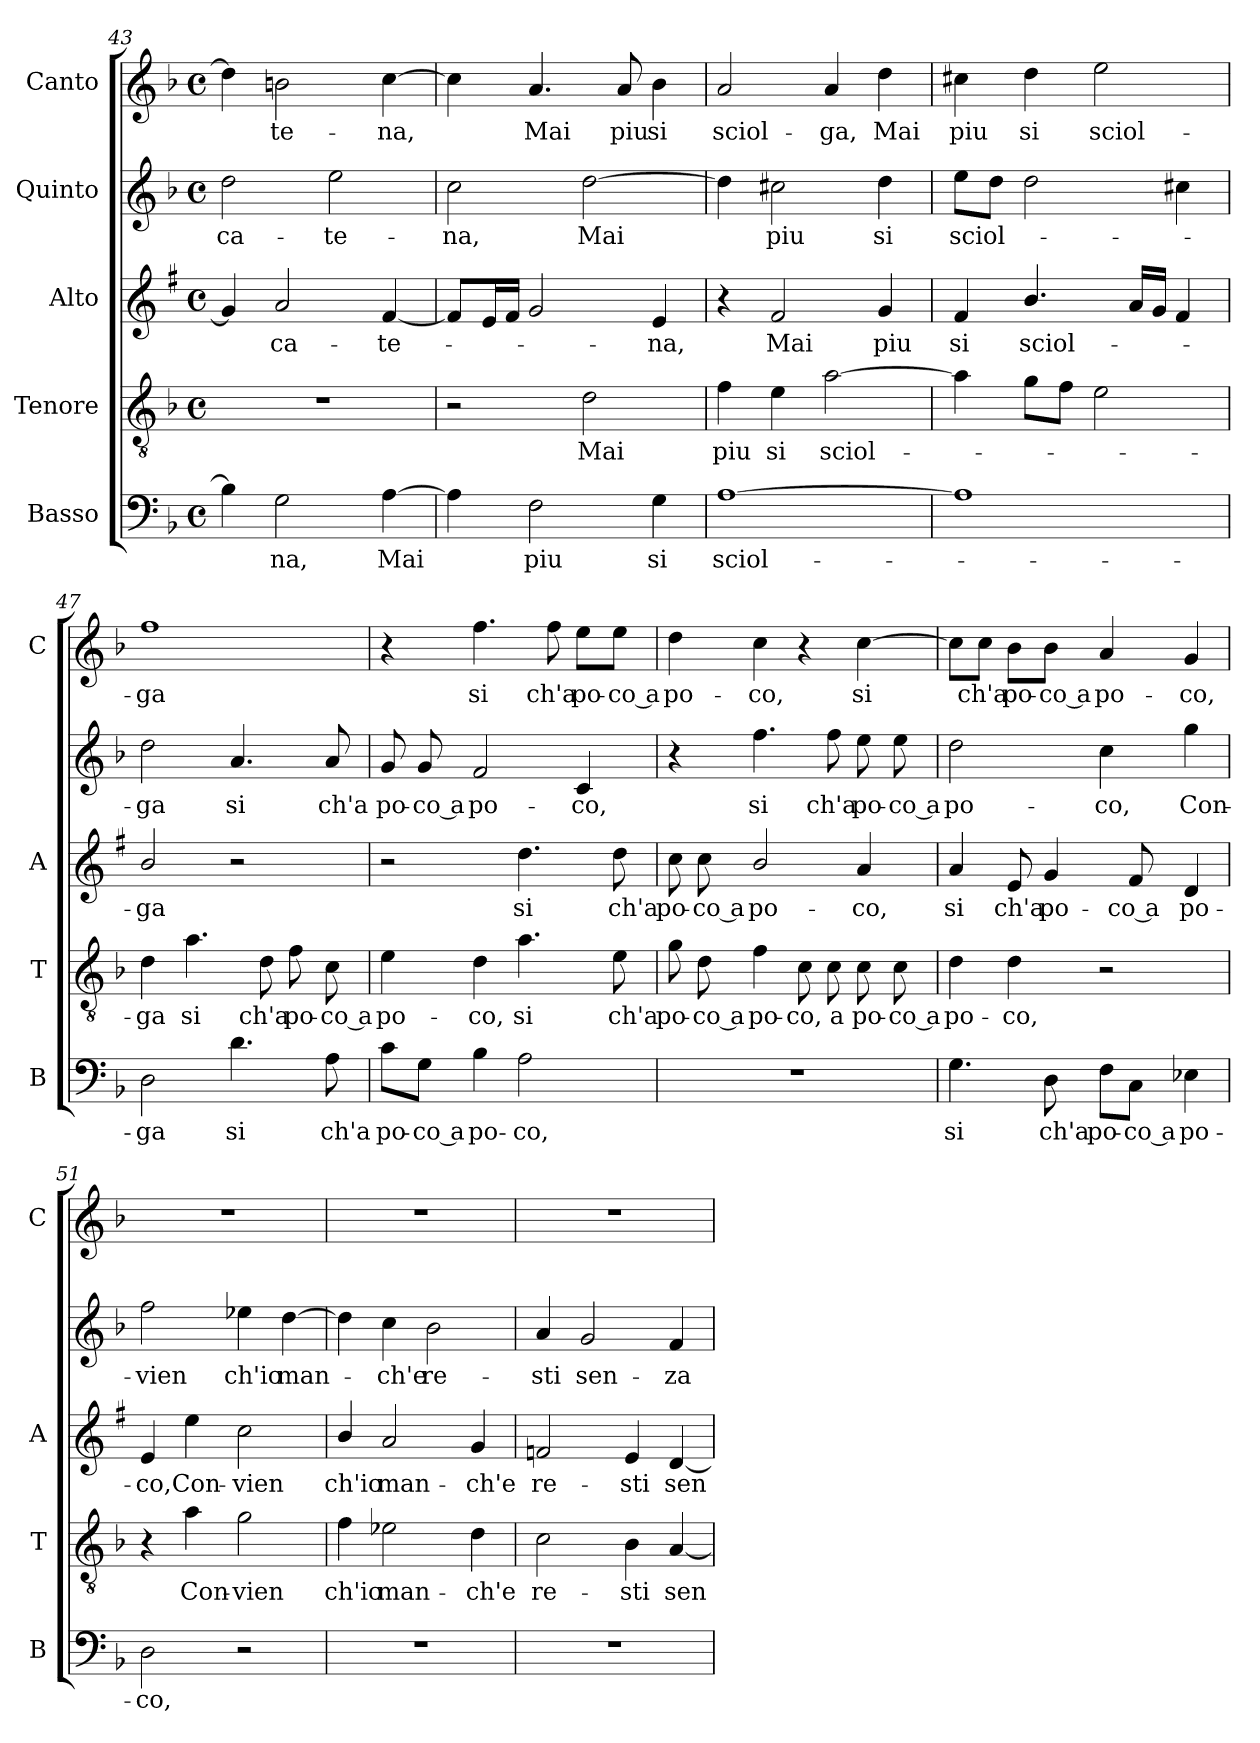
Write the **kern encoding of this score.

**kern	**text	**kern	**text	**kern	**text	**kern	**text	**kern	**text
*part5	*part5	*part4	*part4	*part3	*part3	*part2	*part2	*part1	*part1
*staff5	*staff5	*staff4	*staff4	*staff3	*staff3	*staff2	*staff2	*staff1	*staff1
*I"Basso	*	*I"Tenore	*	*I"Alto	*	*I"Quinto	*	*I"Canto	*
*I'B	*	*I'T	*	*I'A	*	*	*	*I'C	*
*clefF4	*	*clefGv2	*	*clefG2	*	*clefG2	*	*clefG2	*
*	*	*	*	*ITrd1c2	*	*	*	*	*
*k[b-]	*	*k[b-]	*	*k[b-]	*	*k[b-]	*	*k[b-]	*
*F:	*	*F:	*	*F:	*	*F:	*	*F:	*
*M4/4	*	*M4/4	*	*M4/4	*	*M4/4	*	*M4/4	*
*met(c)	*	*met(c)	*	*met(c)	*	*met(c)	*	*met(c)	*
=43	=43	=43	=43	=43	=43	=43	=43	=43	=43
!	!	!	!	!	!	!	!LO:LY:b	!	!
4B-\]	.	1r	.	4f/]	.	2dd\	ca-	4dd\]	.
!	!LO:LY:b	!	!	!	!LO:LY:b	!	!	!	!LO:LY:b
2G\	-na,	.	.	2g/	ca-	.	.	2bn\	-te-
!	!	!	!	!	!	!	!LO:LY:b	!	!
.	.	.	.	.	.	2ee\	-te-	.	.
!	!LO:LY:b	!	!	!	!LO:LY:b	!	!	!	!LO:LY:b
[4A\	Mai	.	.	[4e/	-te-	.	.	[4cc\	-na,
!!LO:PB:g=z
=44	=44	=44	=44	=44	=44	=44	=44	=44	=44
!	!	!	!	!	!	!	!LO:LY:b	!	!
4A\]	.	2r	.	8e/L]	.	2cc\	-na,	4cc\]	.
.	.	.	.	16d/L	.	.	.	.	.
.	.	.	.	16e/JJ	.	.	.	.	.
!	!LO:LY:b	!	!	!	!	!	!	!	!LO:LY:b
2F\	piu	.	.	2f/	.	.	.	4.a/	Mai
!	!	!	!LO:LY:b	!	!	!	!LO:LY:b	!	!
.	.	2d\	Mai	.	.	[2dd\	Mai	.	.
!	!	!	!	!	!	!	!	!	!LO:LY:b
.	.	.	.	.	.	.	.	8a/	piu
!	!LO:LY:b	!	!	!	!LO:LY:b	!	!	!	!LO:LY:b
4G\	si	.	.	4d/	-na,	.	.	4b-\	si
=45	=45	=45	=45	=45	=45	=45	=45	=45	=45
!	!LO:LY:b	!	!LO:LY:b	!	!	!	!	!	!LO:LY:b
[1A	sciol-	4f\	piu	4r	.	4dd\]	.	2a/	sciol-
!	!	!	!LO:LY:b	!	!LO:LY:b	!	!LO:LY:b	!	!
.	.	4e\	si	2e/	Mai	2cc#X\	piu	.	.
!	!	!	!LO:LY:b	!	!	!	!	!	!LO:LY:b
.	.	[2a\	sciol-	.	.	.	.	4a/	-ga,
!	!	!	!	!	!LO:LY:b	!	!LO:LY:b	!	!LO:LY:b
.	.	.	.	4f/	piu	4dd\	si	4dd\	Mai
=46	=46	=46	=46	=46	=46	=46	=46	=46	=46
!	!	!	!	!	!LO:LY:b	!	!LO:LY:b	!	!LO:LY:b
1A]	.	4a\]	.	4e/	si	8ee\L	sciol-	4cc#X\	piu
.	.	.	.	.	.	8dd\J	.	.	.
!	!	!	!	!	!LO:LY:b	!	!	!	!LO:LY:b
.	.	8g\L	.	4.a/	sciol-	2dd\	.	4dd\	si
.	.	8f\J	.	.	.	.	.	.	.
!	!	!	!	!	!	!	!	!	!LO:LY:b
.	.	2e\	.	.	.	.	.	2ee\	sciol-
.	.	.	.	16g/LL	.	.	.	.	.
.	.	.	.	16f/JJ	.	.	.	.	.
.	.	.	.	4e/	.	4cc#X\	.	.	.
=47	=47	=47	=47	=47	=47	=47	=47	=47	=47
!	!LO:LY:b	!	!LO:LY:b	!	!LO:LY:b	!	!LO:LY:b	!	!LO:LY:b
2D\	-ga	4d\	-ga	2a/	-ga	2dd\	-ga	1ff	-ga
!	!	!	!LO:LY:b	!	!	!	!	!	!
.	.	4.a\	si	.	.	.	.	.	.
!	!LO:LY:b	!	!	!	!	!	!LO:LY:b	!	!
4.d\	si	.	.	2r	.	4.a/	si	.	.
!	!	!	!LO:LY:b	!	!	!	!	!	!
.	.	8d\	ch'a	.	.	.	.	.	.
!	!	!	!LO:LY:b	!	!	!	!	!	!
.	.	8f\	po-	.	.	.	.	.	.
!	!LO:LY:b	!	!LO:LY:b	!	!	!	!LO:LY:b	!	!
8A\	ch'a	8c\	-co a	.	.	8a/	ch'a	.	.
=48	=48	=48	=48	=48	=48	=48	=48	=48	=48
!	!LO:LY:b	!	!LO:LY:b	!	!	!	!LO:LY:b	!	!
8c\L	po-	4e\	po-	2r	.	8g/	po-	4r	.
!	!LO:LY:b	!	!	!	!	!	!LO:LY:b	!	!
8G\J	-co a	.	.	.	.	8g/	-co a	.	.
!	!LO:LY:b	!	!LO:LY:b	!	!	!	!LO:LY:b	!	!LO:LY:b
4B-\	po-	4d\	-co,	.	.	2f/	po-	4.ff\	si
!	!LO:LY:b	!	!LO:LY:b	!	!LO:LY:b	!	!	!	!
2A\	-co,	4.a\	si	4.cc\	si	.	.	.	.
!	!	!	!	!	!	!	!	!	!LO:LY:b
.	.	.	.	.	.	.	.	8ff\	ch'a
!	!	!	!	!	!	!	!LO:LY:b	!	!LO:LY:b
.	.	.	.	.	.	4c/	-co,	8ee\L	po-
!	!	!	!LO:LY:b	!	!LO:LY:b	!	!	!	!LO:LY:b
.	.	8e\	ch'a	8cc\	ch'a	.	.	8ee\J	-co a
!!LO:LB:g=z
=49	=49	=49	=49	=49	=49	=49	=49	=49	=49
!	!	!	!LO:LY:b	!	!LO:LY:b	!	!	!	!LO:LY:b
1r	.	8g\	po-	8b-\	po-	4r	.	4dd\	po-
!	!	!	!LO:LY:b	!	!LO:LY:b	!	!	!	!
.	.	8d\	-co a	8b-\	-co a	.	.	.	.
!	!	!	!LO:LY:b	!	!LO:LY:b	!	!LO:LY:b	!	!LO:LY:b
.	.	4f\	po-	2a/	po-	4.ff\	si	4cc\	-co,
!	!	!	!LO:LY:b	!	!	!	!	!	!
.	.	8c\	-co,	.	.	.	.	4r	.
!	!	!	!LO:LY:b	!	!	!	!LO:LY:b	!	!
.	.	8c\	a	.	.	8ff\	ch'a	.	.
!	!	!	!LO:LY:b	!	!LO:LY:b	!	!LO:LY:b	!	!LO:LY:b
.	.	8c\	po-	4g/	-co,	8ee\	po-	[4cc\	si
!	!	!	!LO:LY:b	!	!	!	!LO:LY:b	!	!
.	.	8c\	-co a	.	.	8ee\	-co a	.	.
=50	=50	=50	=50	=50	=50	=50	=50	=50	=50
!	!LO:LY:b	!	!LO:LY:b	!	!LO:LY:b	!	!LO:LY:b	!	!
4.G\	si	4d\	po-	4g/	si	2dd\	po-	8cc\L]	.
!	!	!	!	!	!	!	!	!	!LO:LY:b
.	.	.	.	.	.	.	.	8cc\J	ch'a
!	!	!	!LO:LY:b	!	!LO:LY:b	!	!	!	!LO:LY:b
.	.	4d\	-co,	8d/	ch'a	.	.	8b-\L	po-
!	!LO:LY:b	!	!	!	!LO:LY:b	!	!	!	!LO:LY:b
8D\	ch'a	.	.	4f/	po-	.	.	8b-\J	-co a
!	!LO:LY:b	!	!	!	!	!	!LO:LY:b	!	!LO:LY:b
8F\L	po-	2r	.	.	.	4cc\	-co,	4a/	po-
!	!LO:LY:b	!	!	!	!LO:LY:b	!	!	!	!
8C\J	-co a	.	.	8e/	-co a	.	.	.	.
!	!LO:LY:b	!	!	!	!LO:LY:b	!	!LO:LY:b	!	!LO:LY:b
4E-X\	po-	.	.	4c/	po-	4gg\	Con-	4g/	-co,
=51	=51	=51	=51	=51	=51	=51	=51	=51	=51
!	!LO:LY:b	!	!	!	!LO:LY:b	!	!LO:LY:b	!	!
2D\	-co,	4r	.	4d/	-co,	2ff\	-vien	1r	.
!	!	!	!LO:LY:b	!	!LO:LY:b	!	!	!	!
.	.	4a\	Con-	4dd\	Con-	.	.	.	.
!	!	!	!LO:LY:b	!	!LO:LY:b	!	!LO:LY:b	!	!
2r	.	2g\	-vien	2b-\	-vien	4ee-X\	ch'io	.	.
!	!	!	!	!	!	!	!LO:LY:b	!	!
.	.	.	.	.	.	[4dd\	man-	.	.
=52	=52	=52	=52	=52	=52	=52	=52	=52	=52
!	!	!	!LO:LY:b	!	!LO:LY:b	!	!	!	!
1r	.	4f\	ch'io	4a/	ch'io	4dd\]	.	1r	.
!	!	!	!LO:LY:b	!	!LO:LY:b	!	!LO:LY:b	!	!
.	.	2e-X\	man-	2g/	man-	4cc\	-ch'e	.	.
!	!	!	!	!	!	!	!LO:LY:b	!	!
.	.	.	.	.	.	2b-\	re-	.	.
!	!	!	!LO:LY:b	!	!LO:LY:b	!	!	!	!
.	.	4d\	-ch'e	4f/	-ch'e	.	.	.	.
=53	=53	=53	=53	=53	=53	=53	=53	=53	=53
!	!	!	!LO:LY:b	!	!LO:LY:b	!	!LO:LY:b	!	!
1r	.	2c\	re-	2e-X/	re-	4a/	-sti	1r	.
!	!	!	!	!	!	!	!LO:LY:b	!	!
.	.	.	.	.	.	2g/	sen-	.	.
!	!	!	!LO:LY:b	!	!LO:LY:b	!	!	!	!
.	.	4B-\	-sti	4d/	-sti	.	.	.	.
!	!	!	!LO:LY:b	!	!LO:LY:b	!	!LO:LY:b	!	!
.	.	[4A/	sen-	[4c/	sen-	4f/	-za	.	.
=	=	=	=	=	=	=	=	=	=
*-	*-	*-	*-	*-	*-	*-	*-	*-	*-
